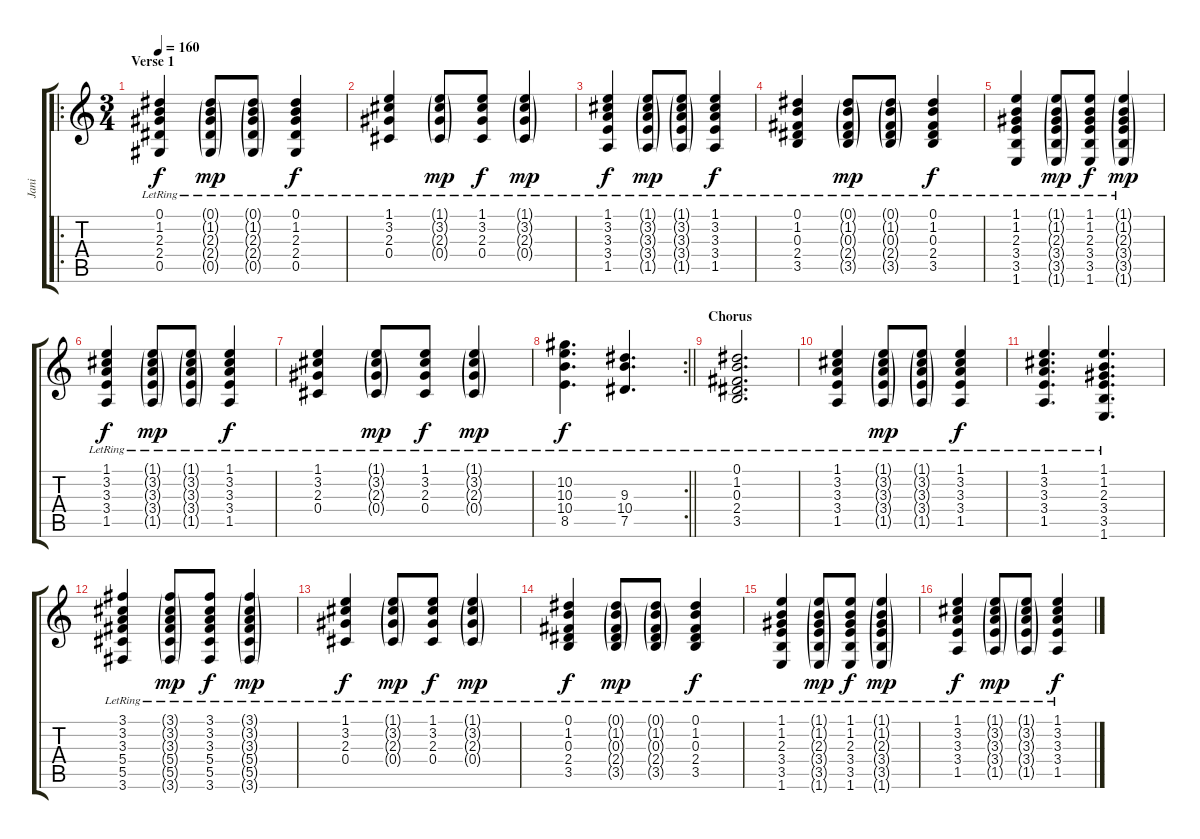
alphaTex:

\track ("Jani" "Jani") {instrument acousticguitarsteel}
\staff {score tabs}
\tuning (Eb4 Bb3 Gb3 Db3 Ab2 Eb2) {hide}
\ro
\ts (3 4)
\section ("" "Verse 1")
\tempo 160
\clef g2
\ks c
(0.1{lr} 1.2{lr} 2.3{lr} 2.4{lr} 0.5{lr}).4{dy f} (0.1{g lr} 1.2{g lr} 2.3{g lr} 2.4{g lr} 0.5{g lr}).8{dy mp} (0.1{g lr} 1.2{g lr} 2.3{g lr} 2.4{g lr} 0.5{g lr}).8 (0.1{lr} 1.2{lr} 2.3{lr} 2.4{lr} 0.5{lr}).4{dy f} |
(1.1{lr} 3.2{lr} 2.3{lr} 0.4{lr}).4 (1.1{g lr} 3.2{g lr} 2.3{g lr} 0.4{g lr}).8{dy mp} (1.1{lr} 3.2{lr} 2.3{lr} 0.4{lr}).8{dy f} (1.1{g lr} 3.2{g lr} 2.3{g lr} 0.4{g lr}).4{dy mp} |
(1.1{lr} 3.2{lr} 3.3{lr} 3.4{lr} 1.5{lr}).4{dy f} (1.1{g lr} 3.2{g lr} 3.3{g lr} 3.4{g lr} 1.5{g lr}).8{dy mp} (1.1{g lr} 3.2{g lr} 3.3{g lr} 3.4{g lr} 1.5{g lr}).8 (1.1{lr} 3.2{lr} 3.3{lr} 3.4{lr} 1.5{lr}).4{dy f} |
(0.1{lr} 1.2{lr} 0.3{lr} 2.4{lr} 3.5{lr}).4 (0.1{g lr} 1.2{g lr} 0.3{g lr} 2.4{g lr} 3.5{g lr}).8{dy mp} (0.1{g lr} 1.2{g lr} 0.3{g lr} 2.4{g lr} 3.5{g lr}).8 (0.1{lr} 1.2{lr} 0.3{lr} 2.4{lr} 3.5{lr}).4{dy f} |
(1.1{lr} 1.2{lr} 2.3{lr} 3.4{lr} 3.5{lr} 1.6{lr}).4 (1.1{g lr} 1.2{g lr} 2.3{g lr} 3.4{g lr} 3.5{g lr} 1.6{g lr}).8{dy mp} (1.1{lr} 1.2{lr} 2.3{lr} 3.4{lr} 3.5{lr} 1.6{lr}).8{dy f} (1.1{g lr} 1.2{g lr} 2.3{g lr} 3.4{g lr} 3.5{g lr} 1.6{g lr}).4{dy mp} |
(1.1{lr} 3.2{lr} 3.3{lr} 3.4{lr} 1.5{lr}).4{dy f} (1.1{g lr} 3.2{g lr} 3.3{g lr} 3.4{g lr} 1.5{g lr}).8{dy mp} (1.1{g lr} 3.2{g lr} 3.3{g lr} 3.4{g lr} 1.5{g lr}).8 (1.1{lr} 3.2{lr} 3.3{lr} 3.4{lr} 1.5{lr}).4{dy f} |
(1.1{lr} 3.2{lr} 2.3{lr} 0.4{lr}).4 (1.1{g lr} 3.2{g lr} 2.3{g lr} 0.4{g lr}).8{dy mp} (1.1{lr} 3.2{lr} 2.3{lr} 0.4{lr}).8{dy f} (1.1{g lr} 3.2{g lr} 2.3{g lr} 0.4{g lr}).4{dy mp} |
\rc 2
\barLineRight lightlight
(10.2{lr} 10.3{lr} 10.4{lr} 8.5{lr}).4{d dy f} (9.3{lr} 10.4{lr} 7.5{lr}).4{d} |
\section ("" "Chorus")
(0.1{lr} 1.2{lr} 0.3{lr} 2.4{lr} 3.5{lr}).2{d} |
(1.1{lr} 3.2{lr} 3.3{lr} 3.4{lr} 1.5{lr}).4 (1.1{g lr} 3.2{g lr} 3.3{g lr} 3.4{g lr} 1.5{g lr}).8{dy mp} (1.1{g lr} 3.2{g lr} 3.3{g lr} 3.4{g lr} 1.5{g lr}).8 (1.1{lr} 3.2{lr} 3.3{lr} 3.4{lr} 1.5{lr}).4{dy f} |
(1.1{lr} 3.2{lr} 3.3{lr} 3.4{lr} 1.5{lr}).4{d} (1.1{lr} 1.2{lr} 2.3{lr} 3.4{lr} 3.5{lr} 1.6{lr}).4{d} |
(3.1{lr} 3.2{lr} 3.3{lr} 5.4{lr} 5.5{lr} 3.6{lr}).4 (3.1{g lr} 3.2{g lr} 3.3{g lr} 5.4{g lr} 5.5{g lr} 3.6{g lr}).8{dy mp} (3.1{lr} 3.2{lr} 3.3{lr} 5.4{lr} 5.5{lr} 3.6{lr}).8{dy f} (3.1{g lr} 3.2{g lr} 3.3{g lr} 5.4{g lr} 5.5{g lr} 3.6{g lr}).4{dy mp} |
(1.1{lr} 3.2{lr} 2.3{lr} 0.4{lr}).4{dy f} (1.1{g lr} 3.2{g lr} 2.3{g lr} 0.4{g lr}).8{dy mp} (1.1{lr} 3.2{lr} 2.3{lr} 0.4{lr}).8{dy f} (1.1{g lr} 3.2{g lr} 2.3{g lr} 0.4{g lr}).4{dy mp} |
(0.1{lr} 1.2{lr} 0.3{lr} 2.4{lr} 3.5{lr}).4{dy f} (0.1{g lr} 1.2{g lr} 0.3{g lr} 2.4{g lr} 3.5{g lr}).8{dy mp} (0.1{g lr} 1.2{g lr} 0.3{g lr} 2.4{g lr} 3.5{g lr}).8 (0.1{lr} 1.2{lr} 0.3{lr} 2.4{lr} 3.5{lr}).4{dy f} |
(1.1{lr} 1.2{lr} 2.3{lr} 3.4{lr} 3.5{lr} 1.6{lr}).4 (1.1{g lr} 1.2{g lr} 2.3{g lr} 3.4{g lr} 3.5{g lr} 1.6{g lr}).8{dy mp} (1.1{lr} 1.2{lr} 2.3{lr} 3.4{lr} 3.5{lr} 1.6{lr}).8{dy f} (1.1{g lr} 1.2{g lr} 2.3{g lr} 3.4{g lr} 3.5{g lr} 1.6{g lr}).4{dy mp} |
(1.1{lr} 3.2{lr} 3.3{lr} 3.4{lr} 1.5{lr}).4{dy f} (1.1{g lr} 3.2{g lr} 3.3{g lr} 3.4{g lr} 1.5{g lr}).8{dy mp} (1.1{g lr} 3.2{g lr} 3.3{g lr} 3.4{g lr} 1.5{g lr}).8 (1.1{lr} 3.2{lr} 3.3{lr} 3.4{lr} 1.5{lr}).4{dy f}
